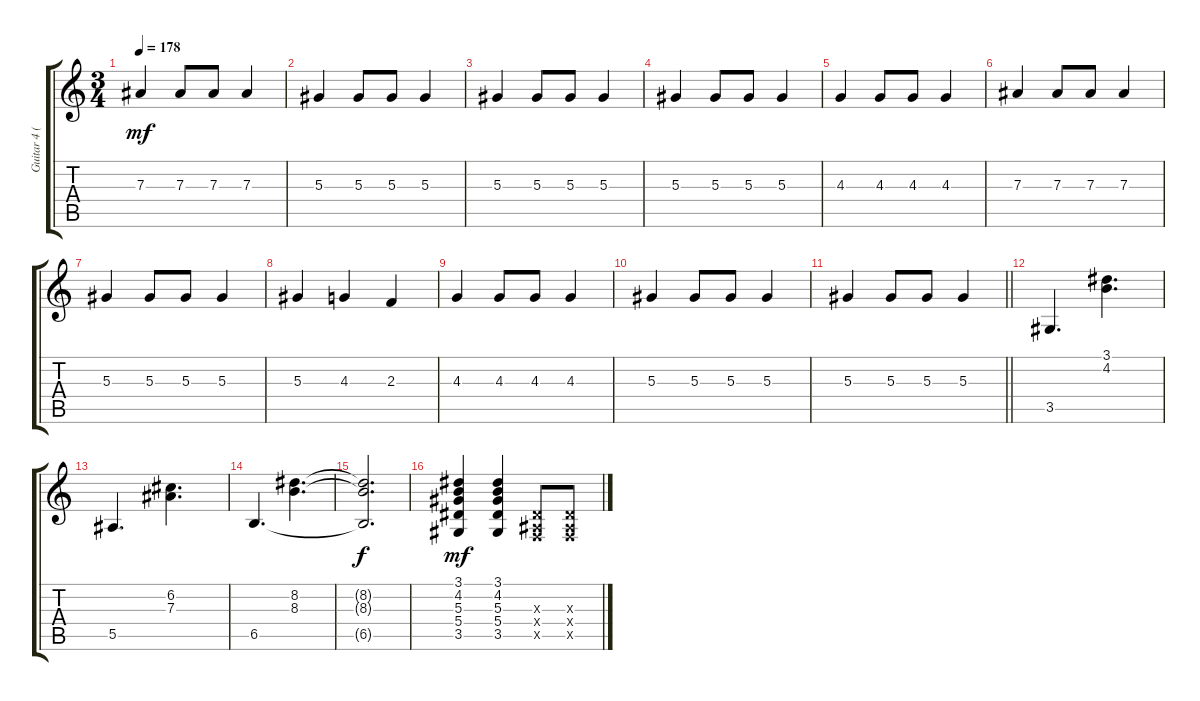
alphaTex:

\track ("Guitar 4 (Rhytm)" "Guitar 4 (") {instrument distortionguitar}
\staff {score tabs}
\tuning (C4 G3 Eb3 Bb2 F2 C2) {hide}
\ts (3 4)
\tempo 178
\clef g2
\ks c
7.3.4{dy mf} 7.3.8 7.3.8 7.3.4 |
5.3.4 5.3.8 5.3.8 5.3.4 |
5.3.4 5.3.8 5.3.8 5.3.4 |
5.3.4 5.3.8 5.3.8 5.3.4 |
4.3.4 4.3.8 4.3.8 4.3.4 |
7.3.4 7.3.8 7.3.8 7.3.4 |
5.3.4 5.3.8 5.3.8 5.3.4 |
5.3.4 4.3.4 2.3.4 |
4.3.4 4.3.8 4.3.8 4.3.4 |
5.3.4 5.3.8 5.3.8 5.3.4 |
\barLineRight lightlight
5.3.4 5.3.8 5.3.8 5.3.4 |
3.5.4{d volume 12 balance 2 instrument distortionguitar} (3.1 4.2).4{d} |
5.5.4{d} (6.2 7.3).4{d} |
6.5.4{d} (8.2 8.3).4{d} |
(8.2{t} 8.3{t} 6.5{t}).2{d dy f} |
(3.1 4.2 5.3 5.4 3.5).4{dy mf} (3.1 4.2 5.3 5.4 3.5).4 (0.3{x} 0.4{x} 0.5{x}).8 (0.3{x} 0.4{x} 0.5{x}).8
